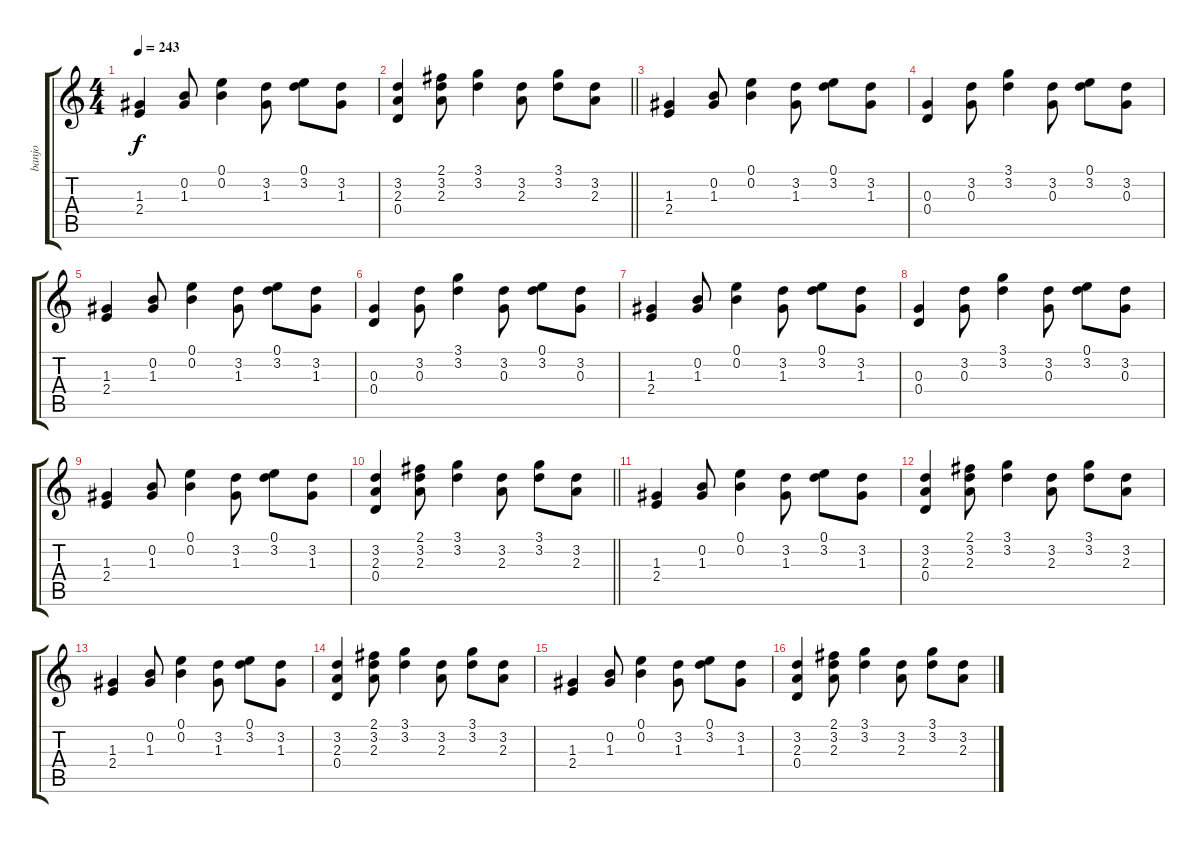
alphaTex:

\track ("banjo" "banjo") {instrument banjo}
\staff {score tabs}
\tuning (E4 B3 G3 D3 A2 E2) {hide}
\displaytranspose 12
\ts (4 4)
\tempo 243
\clef g2
\ks c
(1.3 2.4).4{dy f} (0.2 1.3).8 (0.1 0.2).4 (3.2 1.3).8 (0.1 3.2).8 (3.2 1.3).8 |
\barLineRight lightlight
(3.2 2.3 0.4).4 (2.1 3.2 2.3).8 (3.1 3.2).4 (3.2 2.3).8 (3.1 3.2).8 (3.2 2.3).8 |
(1.3 2.4).4 (0.2 1.3).8 (0.1 0.2).4 (3.2 1.3).8 (0.1 3.2).8 (3.2 1.3).8 |
(0.3 0.4).4 (3.2 0.3).8 (3.1 3.2).4 (3.2 0.3).8 (0.1 3.2).8 (3.2 0.3).8 |
(1.3 2.4).4 (0.2 1.3).8 (0.1 0.2).4 (3.2 1.3).8 (0.1 3.2).8 (3.2 1.3).8 |
(0.3 0.4).4 (3.2 0.3).8 (3.1 3.2).4 (3.2 0.3).8 (0.1 3.2).8 (3.2 0.3).8 |
(1.3 2.4).4 (0.2 1.3).8 (0.1 0.2).4 (3.2 1.3).8 (0.1 3.2).8 (3.2 1.3).8 |
(0.3 0.4).4 (3.2 0.3).8 (3.1 3.2).4 (3.2 0.3).8 (0.1 3.2).8 (3.2 0.3).8 |
(1.3 2.4).4 (0.2 1.3).8 (0.1 0.2).4 (3.2 1.3).8 (0.1 3.2).8 (3.2 1.3).8 |
\barLineRight lightlight
(3.2 2.3 0.4).4 (2.1 3.2 2.3).8 (3.1 3.2).4 (3.2 2.3).8 (3.1 3.2).8 (3.2 2.3).8 |
(1.3 2.4).4 (0.2 1.3).8 (0.1 0.2).4 (3.2 1.3).8 (0.1 3.2).8 (3.2 1.3).8 |
(3.2 2.3 0.4).4 (2.1 3.2 2.3).8 (3.1 3.2).4 (3.2 2.3).8 (3.1 3.2).8 (3.2 2.3).8 |
(1.3 2.4).4 (0.2 1.3).8 (0.1 0.2).4 (3.2 1.3).8 (0.1 3.2).8 (3.2 1.3).8 |
(3.2 2.3 0.4).4 (2.1 3.2 2.3).8 (3.1 3.2).4 (3.2 2.3).8 (3.1 3.2).8 (3.2 2.3).8 |
(1.3 2.4).4 (0.2 1.3).8 (0.1 0.2).4 (3.2 1.3).8 (0.1 3.2).8 (3.2 1.3).8 |
(3.2 2.3 0.4).4 (2.1 3.2 2.3).8 (3.1 3.2).4 (3.2 2.3).8 (3.1 3.2).8 (3.2 2.3).8
